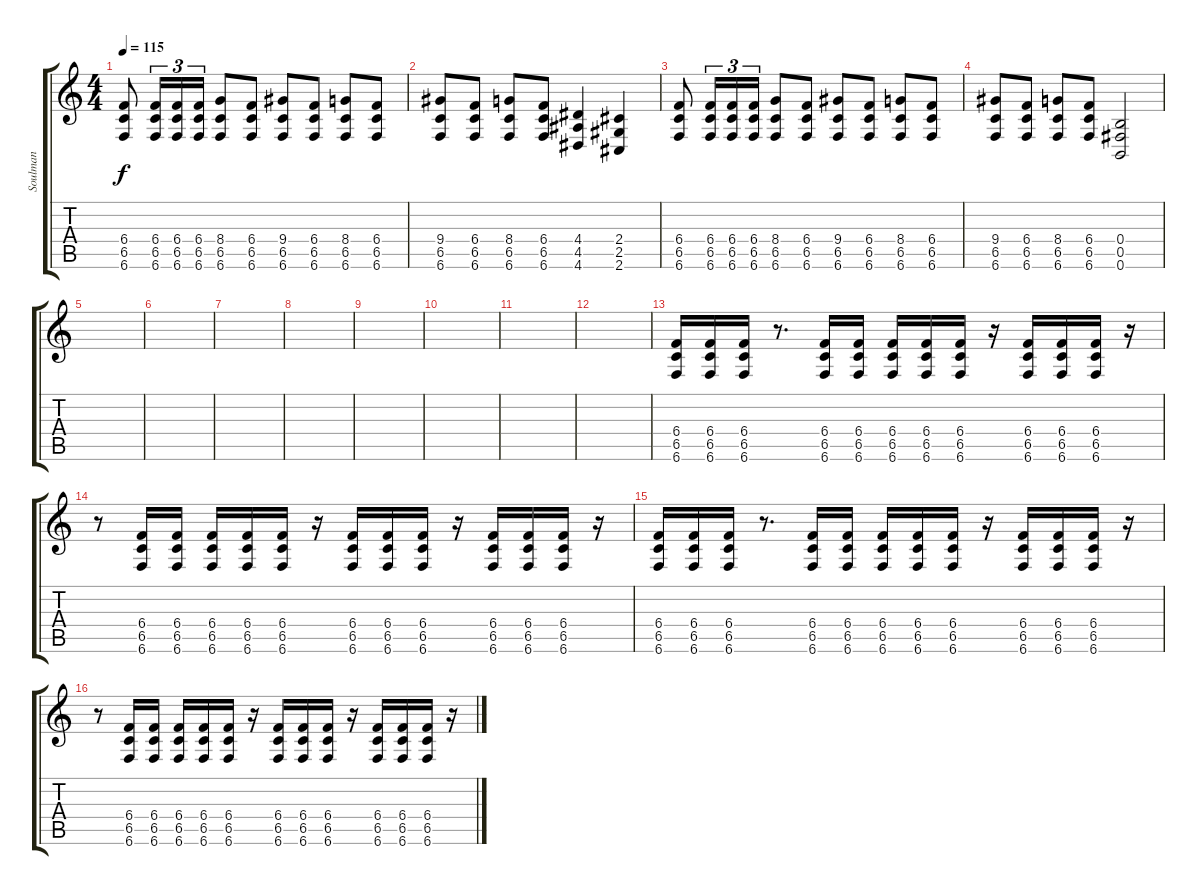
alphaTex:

\track ("Soulman" "Soulman") {instrument distortionguitar}
\staff {score tabs}
\tuning (Db4 Ab3 E3 B2 Gb2 B1) {hide}
\ts (4 4)
\tempo 115
\clef g2
\ks c
(6.4 6.5 6.6).8{dy f} (6.4 6.5 6.6).16{tu (3 2)} (6.4 6.5 6.6).16{tu (3 2)} (6.4 6.5 6.6).16{tu (3 2)} (8.4 6.5 6.6).8 (6.4 6.5 6.6).8 (9.4 6.5 6.6).8 (6.4 6.5 6.6).8 (8.4 6.5 6.6).8 (6.4 6.5 6.6).8 |
(9.4 6.5 6.6).8 (6.4 6.5 6.6).8 (8.4 6.5 6.6).8 (6.4 6.5 6.6).8 (4.4 4.5 4.6).4 (2.4 2.5 2.6).4 |
(6.4 6.5 6.6).8 (6.4 6.5 6.6).16{tu (3 2)} (6.4 6.5 6.6).16{tu (3 2)} (6.4 6.5 6.6).16{tu (3 2)} (8.4 6.5 6.6).8 (6.4 6.5 6.6).8 (9.4 6.5 6.6).8 (6.4 6.5 6.6).8 (8.4 6.5 6.6).8 (6.4 6.5 6.6).8 |
(9.4 6.5 6.6).8 (6.4 6.5 6.6).8 (8.4 6.5 6.6).8 (6.4 6.5 6.6).8 (0.4 0.5 0.6).2 |
|
|
|
|
|
|
|
|
(6.4 6.5 6.6).16 (6.4 6.5 6.6).16 (6.4 6.5 6.6).16 r.8{d} (6.4 6.5 6.6).16 (6.4 6.5 6.6).16 (6.4 6.5 6.6).16 (6.4 6.5 6.6).16 (6.4 6.5 6.6).16 r.16 (6.4 6.5 6.6).16 (6.4 6.5 6.6).16 (6.4 6.5 6.6).16 r.16 |
r.8 (6.4 6.5 6.6).16 (6.4 6.5 6.6).16 (6.4 6.5 6.6).16 (6.4 6.5 6.6).16 (6.4 6.5 6.6).16 r.16 (6.4 6.5 6.6).16 (6.4 6.5 6.6).16 (6.4 6.5 6.6).16 r.16 (6.4 6.5 6.6).16 (6.4 6.5 6.6).16 (6.4 6.5 6.6).16 r.16 |
(6.4 6.5 6.6).16 (6.4 6.5 6.6).16 (6.4 6.5 6.6).16 r.8{d} (6.4 6.5 6.6).16 (6.4 6.5 6.6).16 (6.4 6.5 6.6).16 (6.4 6.5 6.6).16 (6.4 6.5 6.6).16 r.16 (6.4 6.5 6.6).16 (6.4 6.5 6.6).16 (6.4 6.5 6.6).16 r.16 |
r.8 (6.4 6.5 6.6).16 (6.4 6.5 6.6).16 (6.4 6.5 6.6).16 (6.4 6.5 6.6).16 (6.4 6.5 6.6).16 r.16 (6.4 6.5 6.6).16 (6.4 6.5 6.6).16 (6.4 6.5 6.6).16 r.16 (6.4 6.5 6.6).16 (6.4 6.5 6.6).16 (6.4 6.5 6.6).16 r.16
